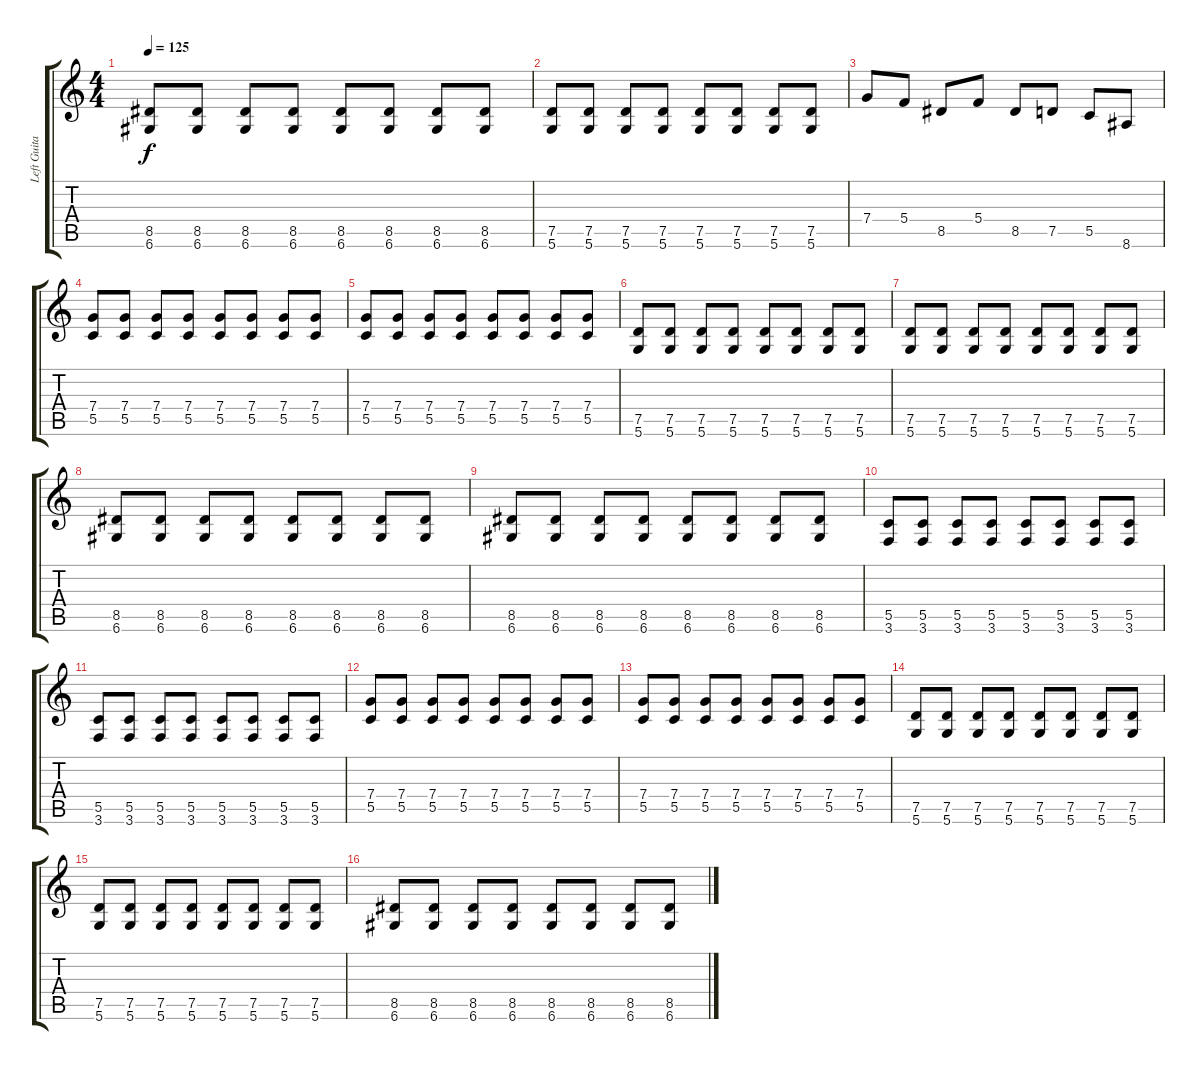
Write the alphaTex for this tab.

\track ("Left Guitar" "Left Guita") {instrument distortionguitar}
\staff {score tabs}
\tuning (D4 A3 F3 C3 G2 D2) {hide}
\ts (4 4)
\tempo 125
\clef g2
\ks c
(8.5 6.6).8{dy f} (8.5 6.6).8 (8.5 6.6).8 (8.5 6.6).8 (8.5 6.6).8 (8.5 6.6).8 (8.5 6.6).8 (8.5 6.6).8 |
(7.5 5.6).8 (7.5 5.6).8 (7.5 5.6).8 (7.5 5.6).8 (7.5 5.6).8 (7.5 5.6).8 (7.5 5.6).8 (7.5 5.6).8 |
7.4.8 5.4.8 8.5.8 5.4.8 8.5.8 7.5.8 5.5.8 8.6.8 |
(7.4 5.5).8 (7.4 5.5).8 (7.4 5.5).8 (7.4 5.5).8 (7.4 5.5).8 (7.4 5.5).8 (7.4 5.5).8 (7.4 5.5).8 |
(7.4 5.5).8 (7.4 5.5).8 (7.4 5.5).8 (7.4 5.5).8 (7.4 5.5).8 (7.4 5.5).8 (7.4 5.5).8 (7.4 5.5).8 |
(7.5 5.6).8 (7.5 5.6).8 (7.5 5.6).8 (7.5 5.6).8 (7.5 5.6).8 (7.5 5.6).8 (7.5 5.6).8 (7.5 5.6).8 |
(7.5 5.6).8 (7.5 5.6).8 (7.5 5.6).8 (7.5 5.6).8 (7.5 5.6).8 (7.5 5.6).8 (7.5 5.6).8 (7.5 5.6).8 |
(8.5 6.6).8 (8.5 6.6).8 (8.5 6.6).8 (8.5 6.6).8 (8.5 6.6).8 (8.5 6.6).8 (8.5 6.6).8 (8.5 6.6).8 |
(8.5 6.6).8 (8.5 6.6).8 (8.5 6.6).8 (8.5 6.6).8 (8.5 6.6).8 (8.5 6.6).8 (8.5 6.6).8 (8.5 6.6).8 |
(5.5 3.6).8 (5.5 3.6).8 (5.5 3.6).8 (5.5 3.6).8 (5.5 3.6).8 (5.5 3.6).8 (5.5 3.6).8 (5.5 3.6).8 |
(5.5 3.6).8 (5.5 3.6).8 (5.5 3.6).8 (5.5 3.6).8 (5.5 3.6).8 (5.5 3.6).8 (5.5 3.6).8 (5.5 3.6).8 |
(7.4 5.5).8 (7.4 5.5).8 (7.4 5.5).8 (7.4 5.5).8 (7.4 5.5).8 (7.4 5.5).8 (7.4 5.5).8 (7.4 5.5).8 |
(7.4 5.5).8 (7.4 5.5).8 (7.4 5.5).8 (7.4 5.5).8 (7.4 5.5).8 (7.4 5.5).8 (7.4 5.5).8 (7.4 5.5).8 |
(7.5 5.6).8 (7.5 5.6).8 (7.5 5.6).8 (7.5 5.6).8 (7.5 5.6).8 (7.5 5.6).8 (7.5 5.6).8 (7.5 5.6).8 |
(7.5 5.6).8 (7.5 5.6).8 (7.5 5.6).8 (7.5 5.6).8 (7.5 5.6).8 (7.5 5.6).8 (7.5 5.6).8 (7.5 5.6).8 |
(8.5 6.6).8 (8.5 6.6).8 (8.5 6.6).8 (8.5 6.6).8 (8.5 6.6).8 (8.5 6.6).8 (8.5 6.6).8 (8.5 6.6).8
